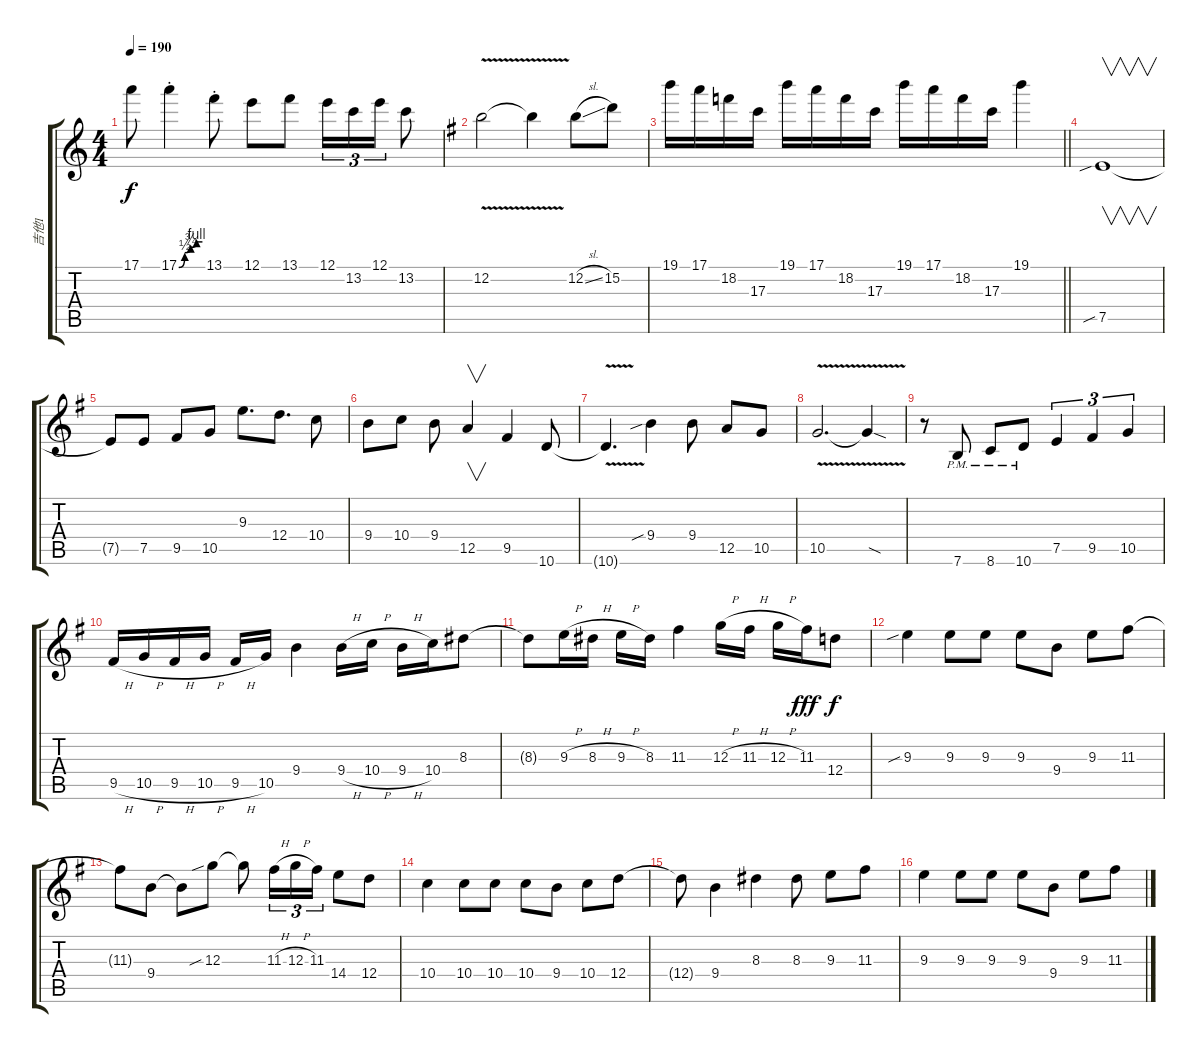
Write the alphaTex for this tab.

\track ("吉他1" "吉他1") {instrument overdrivenguitar}
\staff {score tabs}
\tuning (E4 B3 G3 D3 A2 E2) {hide}
\ts (4 4)
\tempo 190
\clef g2
\ks c
17.1{t}.8{dy f} 17.1{be (custom 0 0 15 2 30 3 45 4 60 4) st}.4 13.1{st}.8 12.1.8 13.1.8 12.1.16{tu (3 2)} 13.2.16{tu (3 2)} 12.1.16{tu (3 2)} 13.2.8 |
\ks g
12.2{v}.2 12.2{t}.4 12.2{sl}.8 15.2.8 |
\barLineRight lightlight
19.1.16 17.1.16 18.2.16 17.3.16 19.1.16 17.1.16 18.2.16 17.3.16 19.1.16 17.1.16 18.2.16 17.3.16 19.1.4 |
7.5{sib}.1{v} |
7.5{t}.8 7.5.8 9.5.8 10.5.8 9.3.8{d} 12.4.8{d} 10.4.8 |
9.4.8 10.4.8 9.4.8 12.5.4{v} 9.5.4 10.6.8 |
10.6{v t}.4{d} 9.4{sib}.4 9.4.8 12.5.8 10.5.8 |
10.5{v}.2{d} 10.5{sod t}.4 |
r.8 7.6{pm}.8 8.6{pm}.8 10.6{pm}.8 7.5.4{tu (3 2)} 9.5.4{tu (3 2)} 10.5.4{tu (3 2)} |
9.5{h}.16 10.5{h}.16 9.5{h}.16 10.5{h}.16 9.5{h}.16 10.5.16 9.4.4 9.4{h}.16 10.4{h}.16 9.4{h}.16 10.4.16 8.3.8 |
8.3{t}.8 9.3{h}.16 8.3{h}.16 9.3{h}.16 8.3.16 11.3.4 12.3{h}.16 11.3{h}.16 12.3{h}.16 11.3.16{dy fff} 12.4.8{dy f} |
9.3{sib}.4 9.3.8 9.3.8 9.3.8 9.4.8 9.3.8 11.3.8 |
11.3{t}.8 9.4.8 9.4{t}.8 12.3{sib}.8 12.3{t}.8 11.3{h}.16{tu (3 2)} 12.3{h}.16{tu (3 2)} 11.3.16{tu (3 2)} 14.4.8 12.4.8 |
10.4.4 10.4.8 10.4.8 10.4.8 9.4.8 10.4.8 12.4.8 |
12.4{t}.8 9.4.4 8.3.4 8.3.8 9.3.8 11.3.8 |
9.3.4 9.3.8 9.3.8 9.3.8 9.4.8 9.3.8 11.3.8
